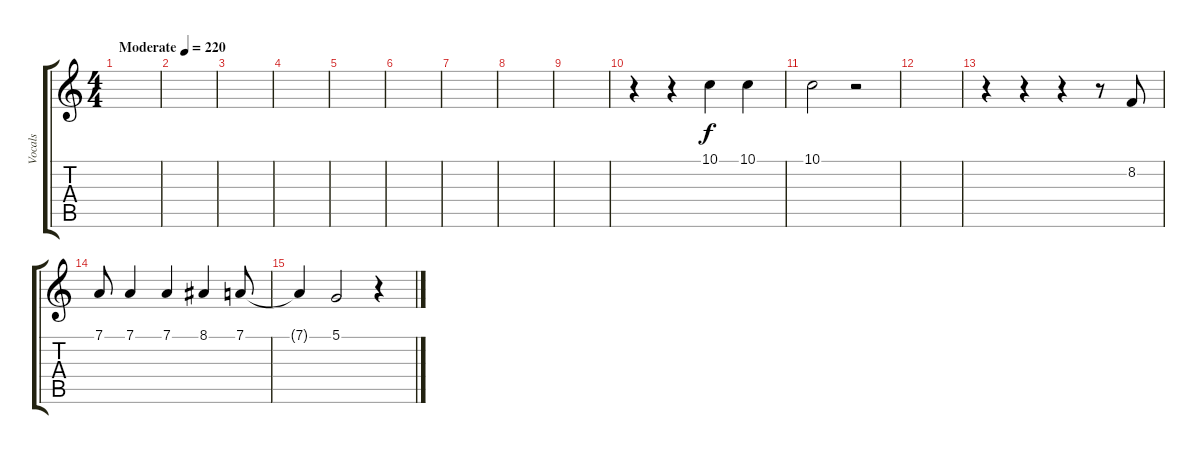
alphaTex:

\track ("Vocals" "Vocals") {instrument lead6voice}
\staff {score tabs}
\tuning (D4 A3 F3 C3 G2 D2) {hide}
\ts (4 4)
\tempo (220 "Moderate")
\clef g2
\ks c
|
|
|
|
|
|
|
|
|
r.4 r.4 10.1.4 10.1.4 |
10.1.2 r.2 |
|
r.4 r.4 r.4 r.8 8.2.8 |
7.1.8 7.1.4 7.1.4 8.1.4 7.1.8 |
7.1{t}.4 5.1.2 r.4
